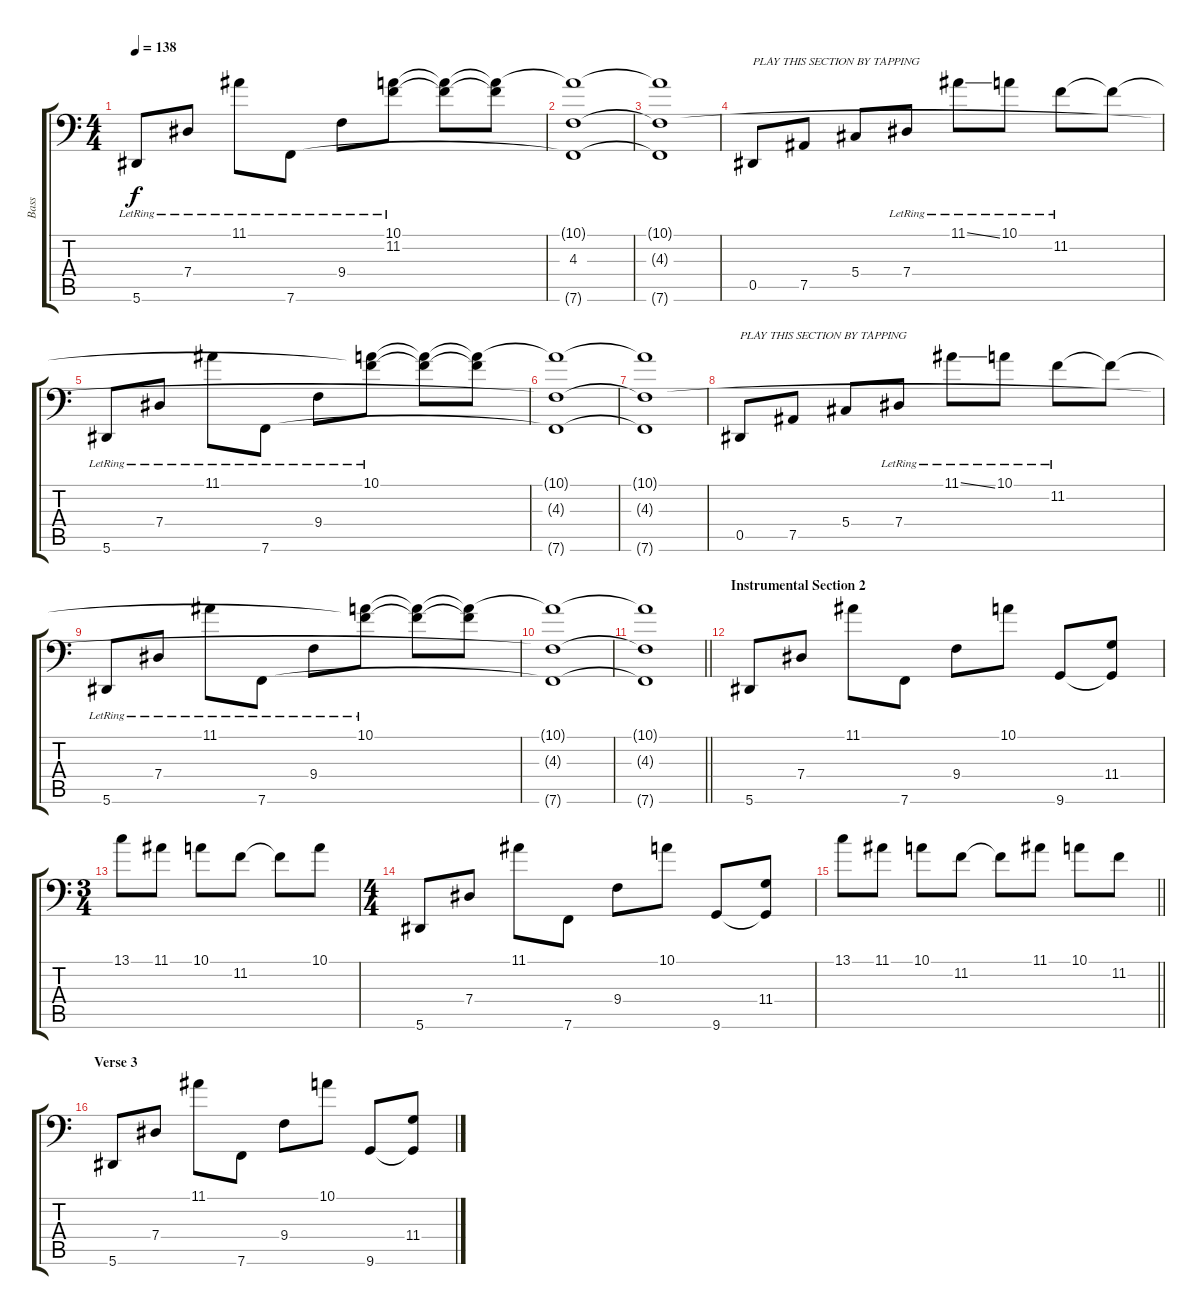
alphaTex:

\track ("Bass" "Bass") {instrument electricbassfinger}
\staff {score tabs}
\tuning (B2 Gb2 Db2 Ab1 Eb1 Bb0) {hide}
\ts (4 4)
\tempo 138
\clef f4
\ks c
5.6{lr}.8{dy f} 7.4{lr}.8 11.1{lr}.8 7.6{lr}.8 9.4{lr}.8 (10.1{lr} 11.2{t}).8 (10.1{t} 11.2{t}).8 (10.1{t} 11.2{t}).8 |
(10.1{t} 4.3{t} 7.6{t}).1 |
(10.1{t} 4.3{t} 7.6{t}).1 |
0.5.8{txt "PLAY THIS SECTION BY TAPPING"} 7.5.8 5.4.8 7.4{lr}.8 11.1{ss lr}.8 10.1{lr}.8 11.2{lr}.8 11.2{t}.8 |
5.6{lr}.8 7.4{lr}.8 11.1{lr}.8 7.6{lr}.8 9.4{lr}.8 (10.1{lr} 11.2{t}).8 (10.1{t} 11.2{t}).8 (10.1{t} 11.2{t}).8 |
(10.1{t} 4.3{t} 7.6{t}).1 |
(10.1{t} 4.3{t} 7.6{t}).1 |
0.5.8{txt "PLAY THIS SECTION BY TAPPING"} 7.5.8 5.4.8 7.4{lr}.8 11.1{ss lr}.8 10.1{lr}.8 11.2{lr}.8 11.2{t}.8 |
5.6{lr}.8 7.4{lr}.8 11.1{lr}.8 7.6{lr}.8 9.4{lr}.8 (10.1{lr} 11.2{t}).8 (10.1{t} 11.2{t}).8 (10.1{t} 11.2{t}).8 |
(10.1{t} 4.3{t} 7.6{t}).1 |
\barLineRight lightlight
(10.1{t} 4.3{t} 7.6{t}).1 |
\section ("" "Instrumental Section 2")
5.6.8 7.4.8 11.1.8 7.6.8 9.4.8 10.1.8 9.6.8 (11.4 9.6{t}).8 |
\ts (3 4)
13.1.8 11.1.8 10.1.8 11.2.8 11.2{t}.8 10.1.8 |
\ts (4 4)
5.6.8 7.4.8 11.1.8 7.6.8 9.4.8 10.1.8 9.6.8 (11.4 9.6{t}).8 |
\barLineRight lightlight
13.1.8 11.1.8 10.1.8 11.2.8 11.2{t}.8 11.1.8 10.1.8 11.2.8 |
\section ("" "Verse 3")
5.6.8 7.4.8 11.1.8 7.6.8 9.4.8 10.1.8 9.6.8 (11.4 9.6{t}).8
